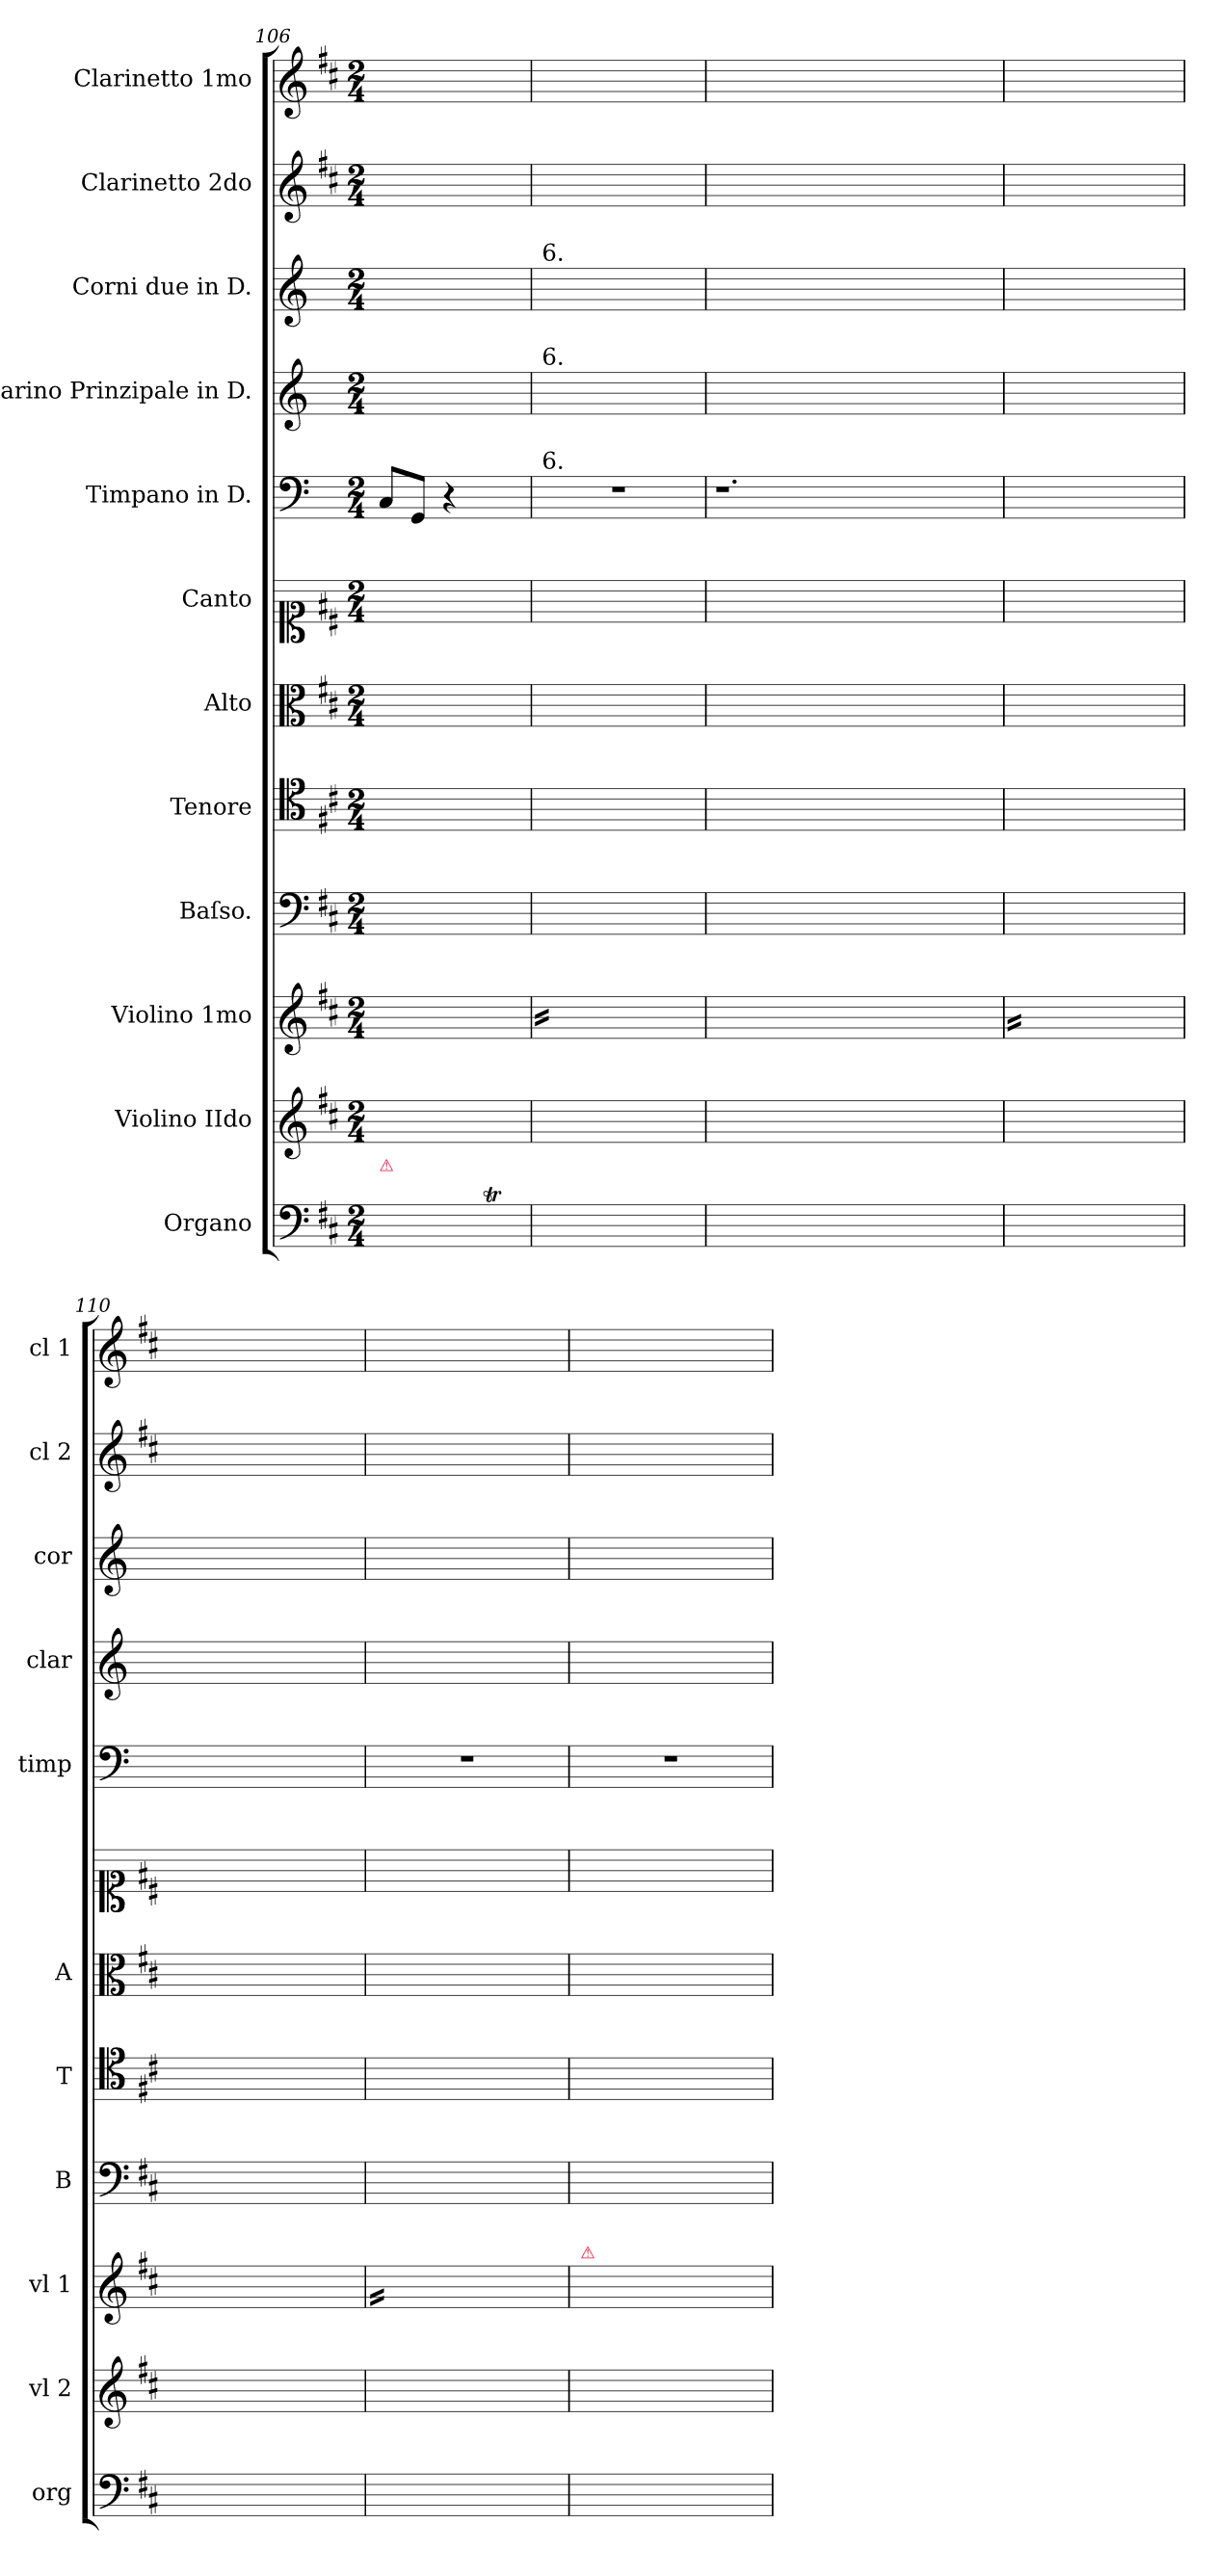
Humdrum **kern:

**kern	**kern	**kern	**kern	**kern	**kern	**kern	**kern	**kern	**kern	**kern	**kern
*part12	*part11	*part10	*part9	*part8	*part7	*part6	*part5	*part4	*part3	*part2	*part1
*staff12	*staff11	*staff10	*staff9	*staff8	*staff7	*staff6	*staff5	*staff4	*staff3	*staff2	*staff1
*I"Organo	*I"Violino IIdo	*I"Violino 1mo	*I"Baſso.	*I"Tenore	*I"Alto	*I"Canto	*I"Timpano in D.	*I"Clarino Prinzipale in D.	*I"Corni due in D.	*I"Clarinetto 2do	*I"Clarinetto 1mo
*I'org	*I'vl 2	*I'vl 1	*I'B	*I'T	*I'A	*	*I'timp	*I'clar	*I'cor	*I'cl 2	*I'cl 1
*clefF4	*clefG2	*clefG2	*clefF4	*clefC4	*clefC3	*clefC1	*clefF4	*clefG2	*clefG2	*clefG2	*clefG2
*	*	*	*	*	*	*	*	*ITrd-1c-2	*ITrd6c10	*	*
*k[f#c#]	*k[f#c#]	*k[f#c#]	*k[f#c#]	*k[f#c#]	*k[f#c#]	*k[f#c#]	*k[]	*k[f#c#]	*k[f#c#]	*k[f#c#]	*k[f#c#]
*D:	*D:	*D:	*D:	*D:	*D:	*D:	*	*	*	*D:	*D:
*M2/4	*M2/4	*M2/4	*M2/4	*M2/4	*M2/4	*M2/4	*M2/4	*M2/4	*M2/4	*M2/4	*M2/4
=106	=106	=106	=106	=106	=106	=106	=106	=106	=106	=106	=106
*	*	*	*	*	*	*	*	*	*^	*	*
!LO:TX:a:color=crimson:t=⚠	!	!	!	!	!	!	!	!	!	!	!	!
8A\Lyy	8ff#\Lyy	8ddd\Lyy	8A\yy	8A\Lyy	8f#\Lyy	8dd\Lyy	8C/L	8dyy/ 8ddyy/L	8f#/Lyy	8d\Lyy	8dd\Lyy	(8ff#\Lyy
8AA/Jyy	8ee\Jyy	8ccc#\Jyy	8AA/yy	8A\Jyy	8e\Jyy	8cc#\Jyy	8GG/J	8Ayy/ 8ayy/J	8e/Jyy	8A\Jyy	8cc#X\Jyy	8ee\Jyy)
8ryy	16d/LLyy	(16d/LLyy	8ryy	8ryy	8ryy	8ryy	4r	4ryy	4ryy	4ryy	4ryy	8ryy
.	16f#/yy	16f#/yy	.	.	.	.	.	.	.	.	.	.
8F#t\yy	16a/yy	16a/yy	8F#\yy	8d\yy	8f#\yy	8a\yy	.	.	.	.	.	8aa\yy
.	16ccn/JJyy	16ccn/JJyy)	.	.	.	.	.	.	.	.	.	.
*	*	*	*	*	*	*	*	*	*v	*v	*	*
=107	=107	=107	=107	=107	=107	=107	=107	=107	=107	=107	=107
!	!	!	!	!	!	!	!	!	!LO:TX:a:t=6.	!	!
!	!	!	!	!	!	!	!	!LO:TX:a:t=6.	!	!	!
!	!	!	!	!	!	!	!LO:TX:a:t=6.	!	!	!	!
*	*	*tremolo	*	*	*	*	*	*	*	*	*
8G\Lyy	8b\Lyy	16b\yyLL	8G\Lyy	(2d\yy	2g\yy	2b\yy	2r	2ryy	2ryy	2gg\yy	2bb\yy
.	.	16b\yy	.	.	.	.	.	.	.	.	.
8F#\yy	16dd\Lyy	16b\yy	8F#\yy	.	.	.	.	.	.	.	.
.	16cc#X\JJyy	16b\yy	.	.	.	.	.	.	.	.	.
8E\yy	16b/LLyy	16b\yy	8E\yy	.	.	.	.	.	.	.	.
.	16a/yy	16b\yy	.	.	.	.	.	.	.	.	.
8D\Jyy	16g/yy	16b\yy	8D\Jyy	.	.	.	.	.	.	.	.
.	16f#/JJyy	16b\yyJJ	.	.	.	.	.	.	.	.	.
*	*	*Xtremolo	*	*	*	*	*	*	*	*	*
=108	=108	=108	=108	=108	=108	=108	=108	=108	=108	=108	=108
4C#/yy	16e/LLyy	(16b\LLyy	2C#/yy	2e\yy)	2b\yy	2gg\yy	1.r	1.ryy	1.ryy	2gg\yy	2bb\yy
.	16e/yy	16ee\yy	.	.	.	.	.	.	.	.	.
.	16e/yy	16gg\yy	.	.	.	.	.	.	.	.	.
.	16e/yy	16ff#\JJyy)	.	.	.	.	.	.	.	.	.
8ryy	16e/yy	(16ee\LLyy	.	.	.	.	.	.	.	.	.
.	16e/yy	16dd\yy	.	.	.	.	.	.	.	.	.
8C#/yy	16e/yy	16cc#X\yy	.	.	.	.	.	.	.	.	.
.	16e/JJyy	16b\JJyy)	.	.	.	.	.	.	.	.	.
1ryy	1ryy	1ryy	1ryy	1ryy	1ryy	1ryy	.	.	.	1ryy	1ryy
=109	=109	=109	=109	=109	=109	=109	=109	=109	=109	=109	=109
*	*	*tremolo	*	*	*	*	*	*	*	*	*
8F#\Lyy	16a/LLyy	16a/yyLL	8F#\Lyy	(2c#\yy	2a\yy	2gg\yy	2ryy	2ryy	2ryy	2ff#\yy	2aa\yy
.	16b/yy	16a/yy	.	.	.	.	.	.	.	.	.
8E\yy	16cc#/yy	16a/yy	8E\yy	.	.	.	.	.	.	.	.
.	16b/JJyy	16a/yy	.	.	.	.	.	.	.	.	.
8D\yy	16a/LLyy	16a/yy	8D\yy	.	.	.	.	.	.	.	.
.	16g/yy	16a/yy	.	.	.	.	.	.	.	.	.
8C#\Jyy	16f#/yy	16a/yy	8C#\Jyy	.	.	.	.	.	.	.	.
.	16e/JJyy	16a/yyJJ	.	.	.	.	.	.	.	.	.
*	*	*Xtremolo	*	*	*	*	*	*	*	*	*
=110	=110	=110	=110	=110	=110	=110	=110	=110	=110	=110	=110
4BB/yy	16d/LLyy	(16a\LLyy	2BB/yy	2d\yy)	2a\yy	2ff#\yy	2ryy	2ryy	2ryy	2ff#\yy	2aa\yy
.	16d/yy	16dd\yy	.	.	.	.	.	.	.	.	.
.	16d/yy	16ff#\yy	.	.	.	.	.	.	.	.	.
.	16d/yy	16ee\JJyy)	.	.	.	.	.	.	.	.	.
8ryy	16d/yy	(16dd\LLyy	.	.	.	.	.	.	.	.	.
.	16d/yy	16cc#\yy	.	.	.	.	.	.	.	.	.
8BB/yy	16d/yy	16b\yy	.	.	.	.	.	.	.	.	.
.	16d/JJyy	16a\JJyy)	.	.	.	.	.	.	.	.	.
=111	=111	=111	=111	=111	=111	=111	=111	=111	=111	=111	=111
*	*	*tremolo	*	*	*	*	*	*	*	*	*
8E\Lyy	16g/LLyy	16g/yyLL	8E\Lyy	2B\yy	2g\yy	2ff#\yy	2r	2ryy	2ryy	2ee\yy	2gg\yy
.	16a/yy	16g/yy	.	.	.	.	.	.	.	.	.
8D\yy	16b/yy	16g/yy	8D\yy	.	.	.	.	.	.	.	.
.	16a/JJyy	16g/yy	.	.	.	.	.	.	.	.	.
8C#\yy	16g/LLyy	16g/yy	8C#\yy	.	.	.	.	.	.	.	.
.	16f#/yy	16g/yy	.	.	.	.	.	.	.	.	.
8BB\Jyy	16e/yy	16g/yy	8BB\Jyy	.	.	.	.	.	.	.	.
.	16d/JJyy	16g/yyJJ	.	.	.	.	.	.	.	.	.
*	*	*Xtremolo	*	*	*	*	*	*	*	*	*
=112	=112	=112	=112	=112	=112	=112	=112	=112	=112	=112	=112
!	!	!LO:TX:a:color=crimson:t=⚠	!	!	!	!	!	!	!	!	!
8AA/Lyy	16c#/LLyy	(8g/Lyy	8AA/Lyy	2c#\yy	2g\yy	2ee\yy	2r	2ryy	2ryy	2ee\yy	2gg\yy
.	16c#/yy	.	.	.	.	.	.	.	.	.	.
8AA/yy	16c#/yy	16ee\Lyy	8AA/yy	.	.	.	.	.	.	.	.
.	16c#/yy	16dd\JJyy)	.	.	.	.	.	.	.	.	.
8BB/yy	16c#/yy	(16cc#\LLyy	8BB/yy	.	.	.	.	.	.	.	.
.	16c#/yy	16b\yy	.	.	.	.	.	.	.	.	.
8C#/Jyy	16c#/yy	16a\yy	8C#/Jyy	.	.	.	.	.	.	.	.
.	16c#/JJyy	16g\JJyy)	.	.	.	.	.	.	.	.	.
=	=	=	=	=	=	=	=	=	=	=	=
*-	*-	*-	*-	*-	*-	*-	*-	*-	*-	*-	*-
